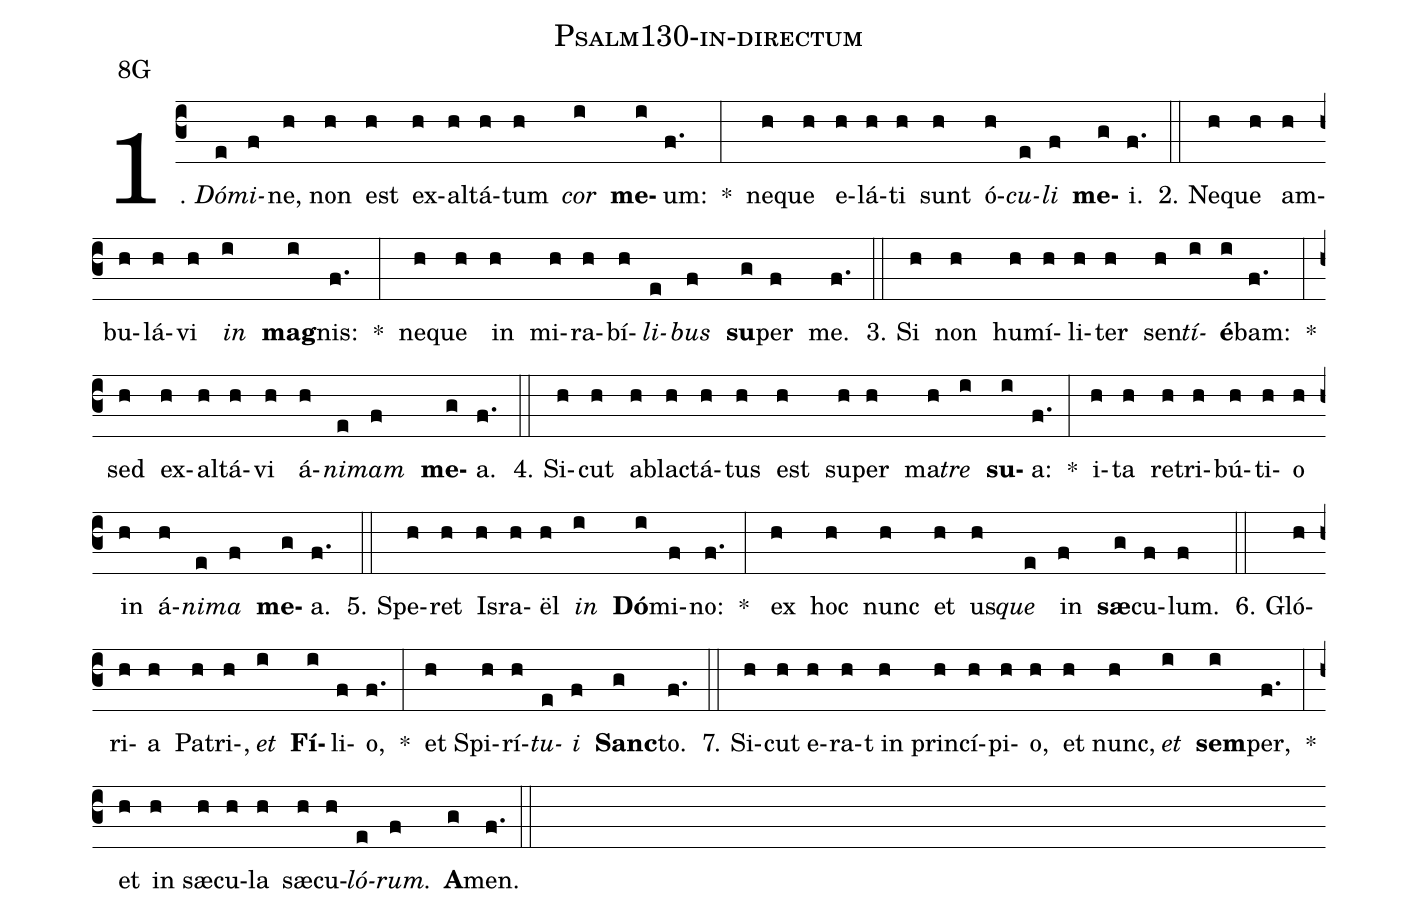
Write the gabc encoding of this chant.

name: Psalm130-in-directum;
office-part: psalmus;
annotation: 8G;
%%
(c3) 1. <i>Dó</i>(e)<i>mi</i>(f)ne(h), non(h) est(h) ex(h)al(h)tá(h)tum(h) <i>cor</i>(i) <b>me</b>(i)um:(f.) *(:) ne(h)que(h) e(h)lá(h)ti(h) sunt(h) ó(h)<i>cu</i>(e)<i>li</i>(f) <b>me</b>(g)i.(f.) (::)

2. Ne(h)que(h) am(h)bu(h)lá(h)vi(h) <i>in</i>(i) <b>mag</b>(i)nis:(f.) *(:) ne(h)que(h) in(h) mi(h)ra(h)bí(h)<i>li</i>(e)<i>bus</i>(f) <b>su</b>(g)per(f) me.(f.) (::)

3. Si(h) non(h) hu(h)mí(h)li(h)ter(h) sen(h)<i>tí</i>(i)<b>é</b>(i)bam:(f.) *(:) sed(h) ex(h)al(h)tá(h)vi(h) á(h)<i>ni</i>(e)<i>mam</i>(f) <b>me</b>(g)a.(f.) (::)

4. Si(h)cut(h) ab(h)lac(h)tá(h)tus(h) est(h) su(h)per(h) ma(h)<i>tre</i>(i) <b>su</b>(i)a:(f.) *(:) i(h)ta(h) re(h)tri(h)bú(h)ti(h)o(h) in(h) á(h)<i>ni</i>(e)<i>ma</i>(f) <b>me</b>(g)a.(f.) (::)

5. Spe(h)ret(h) Is(h)ra(h)ël(h) <i>in</i>(i) <b>Dó</b>(i)mi(f)no:(f.) * (:) ex(h) hoc(h) nunc(h) et(h) us(h)<i>que</i>(e) in(f) <b>sæ</b>(g)cu(f)lum.(f) (::)

6. Gló(h)ri(h)a(h) Pa(h)tri(h), <i>et</i>(i) <b>Fí</b>(i)li(f)o,(f.) *(:) e(h)t Spi(h)rí(h)<i>tu</i>(e)<i>i</i>(f) <b>Sanc</b>(g)to.(f.) (::)

7. Si(h)cu(h)t e(h)ra(h)t i(h)n prin(h)cí(h)pi(h)o,(h) e(h)t nu(h)nc, <i>et</i>(i) <b>sem</b>(i)per,(f.) *(:) et(h) i(h)n sæ(h)cu(h)la(h) sæ(h)cu(h)<i>ló</i>(e)<i>rum.</i>(f) <b>A</b>(g)men.(f.) (::)
